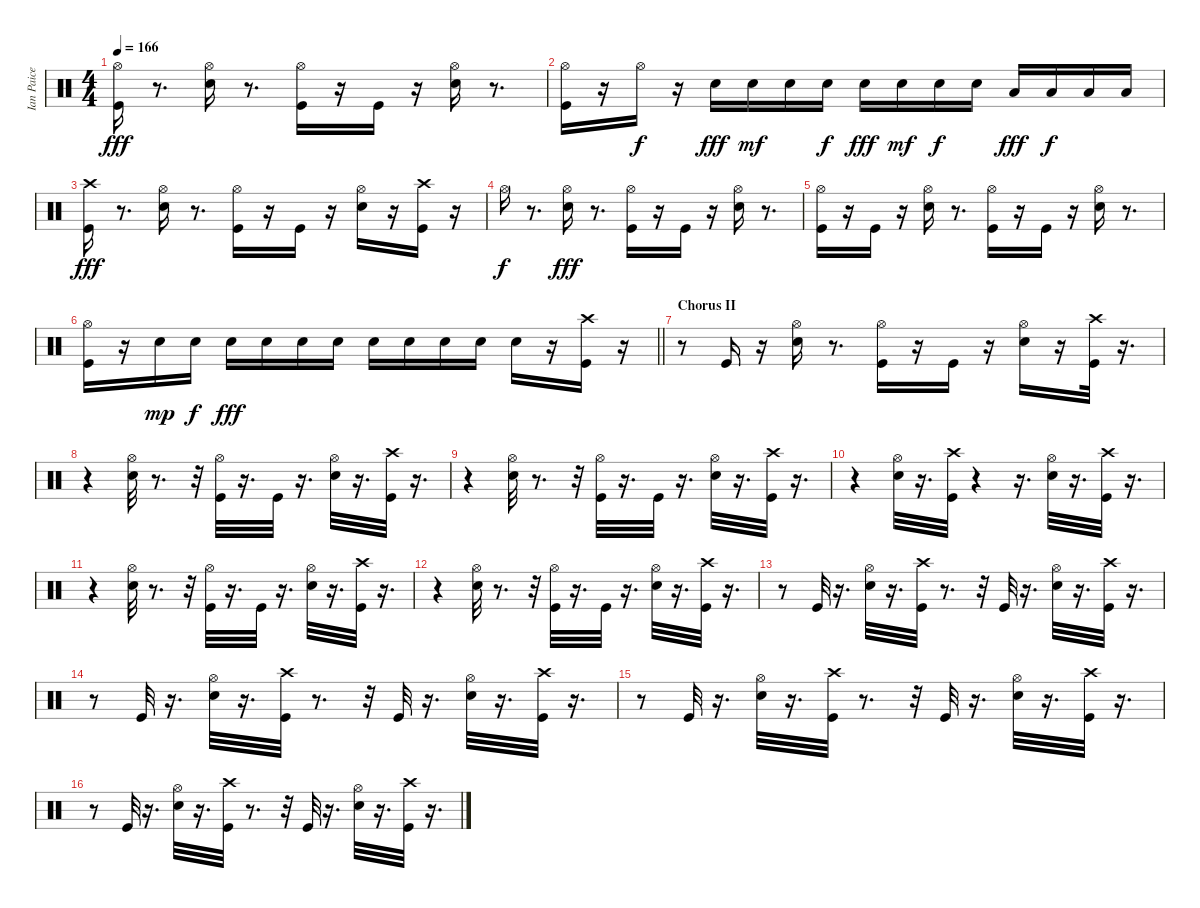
\track ("Ian Paice" "Ian Paice") {instrument percussion}
\staff {score}
\articulation defaults
\ts (4 4)
\tempo 166
\clef neutral
\ks c
("Hi-Hat (open)" "Kick (hit)").16{dy fff} r.8{d} ("Hi-Hat (open)" "Snare (hit) 2").16 r.8{d} ("Kick (hit)" "Hi-Hat (open)").16 r.16 "Kick (hit)".16 r.16 ("Snare (hit) 2" "Hi-Hat (open)").16 r.8{d} |
("Hi-Hat (open)" "Kick (hit)").16 r.16 "Hi-Hat (open)".16{dy f} r.16 "Snare (hit) 2".16{dy fff} "Snare (hit) 2".16{dy mf} "Snare (hit) 2".16 "Snare (hit) 2".16{dy f} "Snare (hit) 2".16{dy fff} "Snare (hit) 2".16{dy mf} "Snare (hit) 2".16{dy f} "Snare (hit) 2".16 "Low Tom (hit)".16{dy fff} "Low Tom (hit)".16{dy f} "Low Tom (hit)".16 "Low Tom (hit)".16 |
("Crash high (hit)" "Kick (hit)").16{dy fff} r.8{d} ("Snare (hit) 2" "Hi-Hat (open)").16 r.8{d} ("Hi-Hat (open)" "Kick (hit)").16 r.16 "Kick (hit)".16 r.16 ("Hi-Hat (open)" "Snare (hit) 2").16 r.16 ("Crash high (hit)" "Kick (hit)").16 r.16 |
"Hi-Hat (open)".16{dy f} r.8{d} ("Hi-Hat (open)" "Snare (hit) 2").16{dy fff} r.8{d} ("Kick (hit)" "Hi-Hat (open)").16 r.16 "Kick (hit)".16 r.16 ("Hi-Hat (open)" "Snare (hit) 2").16 r.8{d} |
("Kick (hit)" "Hi-Hat (open)").16 r.16 "Kick (hit)".16 r.16 ("Snare (hit) 2" "Hi-Hat (open)").16 r.8{d} ("Kick (hit)" "Hi-Hat (open)").16 r.16 "Kick (hit)".16 r.16 ("Hi-Hat (open)" "Snare (hit) 2").16 r.8{d} |
\barLineRight lightlight
("Kick (hit)" "Hi-Hat (open)").16 r.16 "Snare (hit) 2".16{dy mp} "Snare (hit) 2".16{dy f} "Snare (hit) 2".16{dy fff} "Snare (hit) 2".16 "Snare (hit) 2".16 "Snare (hit) 2".16 "Snare (hit) 2".16 "Snare (hit) 2".16 "Snare (hit) 2".16 "Snare (hit) 2".16 "Snare (hit) 2".16 r.16 ("Crash high (hit)" "Kick (hit)").16 r.16 |
\section ("" "Chorus II")
r.8 "Kick (hit)".16 r.16 ("Hi-Hat (open)" "Snare (hit) 2").16 r.8{d} ("Hi-Hat (open)" "Kick (hit)").16 r.16 "Kick (hit)".16 r.16 ("Snare (hit) 2" "Hi-Hat (open)").16 r.16 ("Kick (hit)" "Crash high (hit)").32 r.16{d} |
r.4 ("Snare (hit) 2" "Hi-Hat (open)").32 r.8{d} r.32 ("Hi-Hat (open)" "Kick (hit)").32 r.16{d} "Kick (hit)".32 r.16{d} ("Snare (hit) 2" "Hi-Hat (open)").32 r.16{d} ("Crash high (hit)" "Kick (hit)").32 r.16{d} |
r.4 ("Snare (hit) 2" "Hi-Hat (open)").32 r.8{d} r.32 ("Kick (hit)" "Hi-Hat (open)").32 r.16{d} "Kick (hit)".32 r.16{d} ("Hi-Hat (open)" "Snare (hit) 2").32 r.16{d} ("Crash high (hit)" "Kick (hit)").32 r.16{d} |
r.4 ("Snare (hit) 2" "Hi-Hat (open)").32 r.16{d} ("Crash high (hit)" "Kick (hit)").32 r.4 r.16{d} ("Snare (hit) 2" "Hi-Hat (open)").32 r.16{d} ("Crash high (hit)" "Kick (hit)").32 r.16{d} |
r.4 ("Hi-Hat (open)" "Snare (hit) 2").32 r.8{d} r.32 ("Hi-Hat (open)" "Kick (hit)").32 r.16{d} "Kick (hit)".32 r.16{d} ("Hi-Hat (open)" "Snare (hit) 2").32 r.16{d} ("Crash high (hit)" "Kick (hit)").32 r.16{d} |
r.4 ("Hi-Hat (open)" "Snare (hit) 2").32 r.8{d} r.32 ("Hi-Hat (open)" "Kick (hit)").32 r.16{d} "Kick (hit)".32 r.16{d} ("Snare (hit) 2" "Hi-Hat (open)").32 r.16{d} ("Crash high (hit)" "Kick (hit)").32 r.16{d} |
r.8 "Kick (hit)".32 r.16{d} ("Hi-Hat (open)" "Snare (hit) 2").32 r.16{d} ("Kick (hit)" "Crash high (hit)").32 r.8{d} r.32 "Kick (hit)".32 r.16{d} ("Hi-Hat (open)" "Snare (hit) 2").32 r.16{d} ("Crash high (hit)" "Kick (hit)").32 r.16{d} |
r.8 "Kick (hit)".32 r.16{d} ("Snare (hit) 2" "Hi-Hat (open)").32 r.16{d} ("Crash high (hit)" "Kick (hit)").32 r.8{d} r.32 "Kick (hit)".32 r.16{d} ("Hi-Hat (open)" "Snare (hit) 2").32 r.16{d} ("Kick (hit)" "Crash high (hit)").32 r.16{d} |
r.8 "Kick (hit)".32 r.16{d} ("Snare (hit) 2" "Hi-Hat (open)").32 r.16{d} ("Kick (hit)" "Crash high (hit)").32 r.8{d} r.32 "Kick (hit)".32 r.16{d} ("Snare (hit) 2" "Hi-Hat (open)").32 r.16{d} ("Kick (hit)" "Crash high (hit)").32 r.16{d} |
r.8 "Kick (hit)".32 r.16{d} ("Hi-Hat (open)" "Snare (hit) 2").32 r.16{d} ("Crash high (hit)" "Kick (hit)").32 r.8{d} r.32 "Kick (hit)".32 r.16{d} ("Hi-Hat (open)" "Snare (hit) 2").32 r.16{d} ("Kick (hit)" "Crash high (hit)").32 r.16{d}
